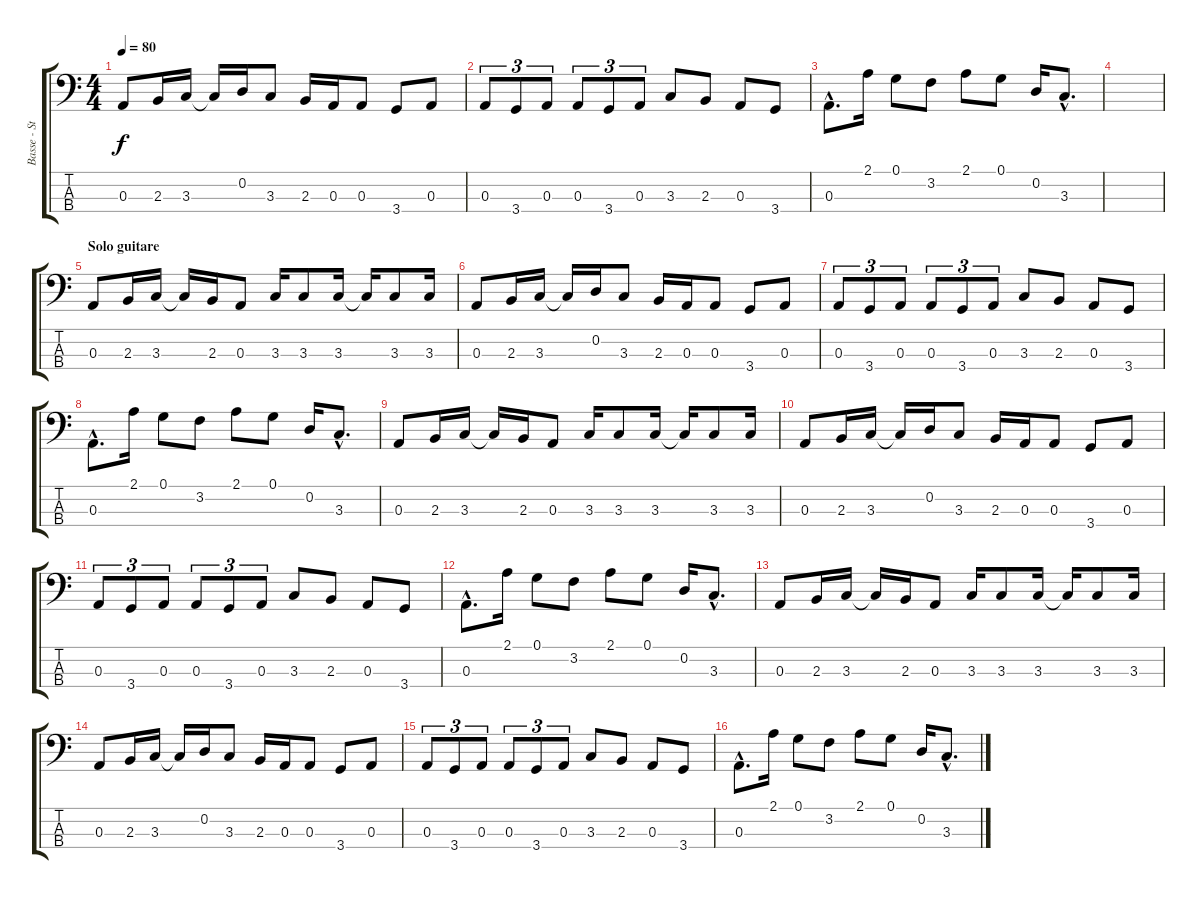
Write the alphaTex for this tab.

\track ("Basse - Stef" "Basse - St") {instrument electricbassfinger}
\staff {score tabs}
\tuning (G2 D2 A1 E1) {hide}
\ts (4 4)
\tempo 80
\clef f4
\ks c
0.3.8{dy f} 2.3.16 3.3.16 3.3{t}.16 0.2.16 3.3.8 2.3.16 0.3.16 0.3.8 3.4.8 0.3.8 |
0.3.8{tu (3 2)} 3.4.8{tu (3 2)} 0.3.8{tu (3 2)} 0.3.8{tu (3 2)} 3.4.8{tu (3 2)} 0.3.8{tu (3 2)} 3.3.8 2.3.8 0.3.8 3.4.8 |
0.3{hac}.8{d} 2.1.16 0.1.8 3.2.8 2.1.8 0.1.8 0.2.16 3.3{hac}.8{d} |
|
\section ("" "Solo guitare")
0.3.8 2.3.16 3.3.16 3.3{t}.16 2.3.16 0.3.8 3.3.16 3.3.8 3.3.16 3.3{t}.16 3.3.8 3.3.16 |
0.3.8 2.3.16 3.3.16 3.3{t}.16 0.2.16 3.3.8 2.3.16 0.3.16 0.3.8 3.4.8 0.3.8 |
0.3.8{tu (3 2)} 3.4.8{tu (3 2)} 0.3.8{tu (3 2)} 0.3.8{tu (3 2)} 3.4.8{tu (3 2)} 0.3.8{tu (3 2)} 3.3.8 2.3.8 0.3.8 3.4.8 |
0.3{hac}.8{d} 2.1.16 0.1.8 3.2.8 2.1.8 0.1.8 0.2.16 3.3{hac}.8{d} |
0.3.8 2.3.16 3.3.16 3.3{t}.16 2.3.16 0.3.8 3.3.16 3.3.8 3.3.16 3.3{t}.16 3.3.8 3.3.16 |
0.3.8 2.3.16 3.3.16 3.3{t}.16 0.2.16 3.3.8 2.3.16 0.3.16 0.3.8 3.4.8 0.3.8 |
0.3.8{tu (3 2)} 3.4.8{tu (3 2)} 0.3.8{tu (3 2)} 0.3.8{tu (3 2)} 3.4.8{tu (3 2)} 0.3.8{tu (3 2)} 3.3.8 2.3.8 0.3.8 3.4.8 |
0.3{hac}.8{d} 2.1.16 0.1.8 3.2.8 2.1.8 0.1.8 0.2.16 3.3{hac}.8{d} |
0.3.8 2.3.16 3.3.16 3.3{t}.16 2.3.16 0.3.8 3.3.16 3.3.8 3.3.16 3.3{t}.16 3.3.8 3.3.16 |
0.3.8 2.3.16 3.3.16 3.3{t}.16 0.2.16 3.3.8 2.3.16 0.3.16 0.3.8 3.4.8 0.3.8 |
0.3.8{tu (3 2)} 3.4.8{tu (3 2)} 0.3.8{tu (3 2)} 0.3.8{tu (3 2)} 3.4.8{tu (3 2)} 0.3.8{tu (3 2)} 3.3.8 2.3.8 0.3.8 3.4.8 |
0.3{hac}.8{d} 2.1.16 0.1.8 3.2.8 2.1.8 0.1.8 0.2.16 3.3{hac}.8{d}
